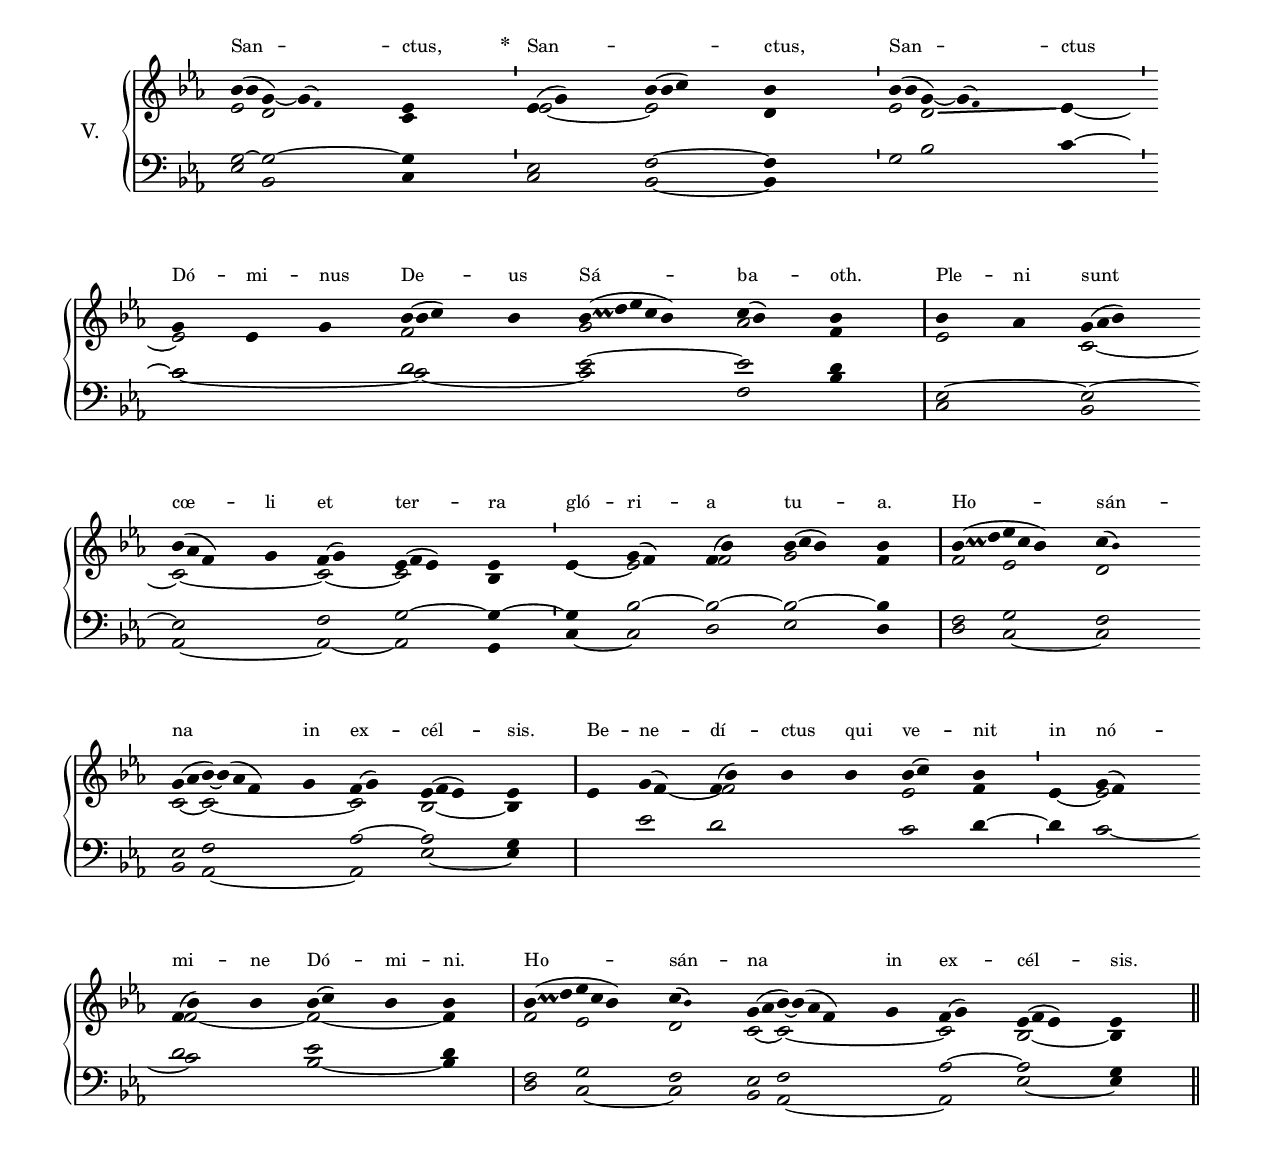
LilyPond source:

\version "2.18"
\include "gregorian.ly"
\include "noh2.ily"

%Page reference: page v.94
%(volume.page)

%Proofed 3/14

global = {
 \key ees \major
 \cadenzaOn 
 \override Glissando #'thickness = #2.0
}

chantText = \lyricmode {
San -- ctus, 
\set stanza = " * " San -- _ ctus, San -- ctus Dó -- mi -- nus De -- us Sá -- ba -- oth. 
Ple -- ni sunt cœ -- li et ter -- ra gló -- ri -- a tu -- a. 
Ho -- sán -- na in ex -- cél -- sis. 
Be -- ne -- dí -- ctus qui ve -- nit in nó -- mi -- ne Dó -- mi -- ni. 
Ho -- sán -- na in ex -- cél -- sis. }

chantMusic = {
\tieDown   bes'4 ( bes'4 g'4) ~ g'4 ( \once \tweak #'font-size #-4 f' ) ees'4 \divisioMinima
 ees'4 ( g'4) bes'4 ( bes'4 c''4) bes'4 \divisioMinima
 bes'4 ( bes'4 g'4) ~ g'4 ( \once \tweak #'font-size #-4 f' ) ees'4 \divisioMinima
 \forceBreak
 g'4 ees'4 g'4 bes'4 ( bes'4 c''4) bes'4 bes'4 ( \quil c'' d''4 ees''4 c''4 bes'4) c''4 ( bes'4) bes'4 \divisioMaxima
 bes'4  aes'4  g'4 ( aes'4 bes'4) \forceBreak
  bes'4 ( aes'4 f'4) g'4 f'4 ( g'4) ees'4 ( f'4 ees'4) ees'4 \divisioMinima
 ees'4 g'4 ( f'4) f'4 ( bes'4) bes'4 ( c''4 bes'4) bes'4 \divisioMaxima
 bes'4 ( \quil c'' d''4 ees''4 c''4 bes'4) c''4 ( \once \tweak #'font-size #-4 bes' ) \forceBreak
  g'4 ( aes'4 bes'4) ~ bes'4 ( aes'4 f'4) g'4 f'4 ( g'4) ees'4 ( f'4 ees'4) ees'4 \divisioMaxima
 ees'4 g'4 ( f'4) f'4 ( bes'4) bes'4 bes'4 bes'4 ( c''4) bes'4 \divisioMinima
 ees'4 g'4 ( f'4) \forceBreak
 f'4 ( bes'4) bes'4 bes'4 ( c''4) bes'4 bes'4 \divisioMaxima
 bes'4 ( \quil c'' d''4 ees''4 c''4 bes'4) c''4 ( \once \tweak #'font-size #-4 bes' )  g'4 ( aes'4 bes'4) ~ bes'4 ( aes'4 f'4) g'4 f'4 ( g'4) ees'4 ( f'4 ees'4) ees'4 \finalis

}

altoMusic = {
ees'2 d'2*3/2 c'4 \divisioMinima
ees'2 ~ ees'2*3/2 d'4 \divisioMinima
ees'2 d'2*3/2 -\tweak Glissando.Y-offset #-0.8 \glissando ees'4 ~ \divisioMinima
ees'2*3/2 f'2*4/2 g'2*6/2 aes'2 f'4 \divisioMaxima
ees'2 c'2*3/2 ~ c'2*4/2 ~ c'2 ~ c'2*3/2 bes4 \divisioMinima
ees'4 ~ ees'2 f'2 g'2*3/2 f'4 \divisioMaxima
f'2*3/2 ees'2*3/2 d'2 c'2 ~ c'2*5/2 ~ c'2 bes2*3/2 ~ bes4 \divisioMaxima
r2 f'4 ~ f'2*4/2 ees'2 f'4 \divisioMinima
ees'4 ~ ees'2 f'2*3/2 ~ f'2*3/2 ~ f'4 \divisioMaxima
f'2*3/2 ees'2*3/2 d'2 c'2 ~ c'2*5/2 ~ c'2 bes2*3/2 ~ bes4 \finalis
}

tenorMusic = {
g2 ~ g2*3/2 ~ g4 \divisioMinima
ees2 f2*3/2 ~ f4 \divisioMinima
g2 bes2*3/2 c'4 ~ \divisioMinima
c'2*3/2 d'2*4/2 ees'2*6/2 ~ ees'2 d'4 \divisioMaxima
ees2 ~ ees2*3/2 ~ ees2*4/2 f2 g2*3/2 ~ g4 ~ \divisioMinima
g4 bes2 ~ bes2 ~ bes2*3/2 ~ bes4 \divisioMaxima
f2*3/2 g2*3/2 f2 ees2 f2*5/2 aes2 ~ aes2*3/2 g4 \divisioMaxima
r4 ees'2 d'2*4/2 c'2 d'4 ~ \divisioMinima
d'4 r2 d'2*3/2 ees'2*3/2 d'4 \divisioMaxima
f2*3/2 g2*3/2 f2 ees2 f2*5/2 aes2 ~ aes2*3/2 g4 \finalis
}

bassMusic = {
ees2 bes,2*3/2 c4 \divisioMinima
c2 bes,2*3/2 ~ bes,4 \divisioMinima
r2*6/2 \divisioMinima
c'2*3/2 ~ c'2*4/2 ~ c'2*6/2 f2 bes4 \divisioMaxima
c2 bes,2*3/2 aes,2*4/2 ~ aes,2 ~ aes,2*3/2 g,4 \divisioMinima
c4 ~ c2 d2 ees2*3/2 d4 \divisioMaxima
d2*3/2 c2*3/2 ~ c2 bes,2 aes,2*5/2 ~ aes,2 ees2*3/2 ~ ees4 \divisioMaxima
r2*10/2 \divisioMinima
r4 c'2 ~ c'2*3/2 bes2*3/2 ~ bes4 \divisioMaxima
d2*3/2 c2*3/2 ~ c2 bes,2 aes,2*5/2 ~ aes,2 ees2*3/2 ~ ees4 \finalis
}

voiceLines = {
\voiceLineStyle


}

\score{
  <<
    \new Lyrics
    \new GrandStaff <<
      \set GrandStaff.autoBeaming = ##f
      \set GrandStaff.instrumentName = \markup \center-column {
        "V."
      }
      \new Staff = up <<
        \new Voice = "chant" {
          \voiceOne \global \chantMusic
        }
        \new Voice {
          \voiceTwo \global \altoMusic
        }
      >>

      \new Staff = down <<
        \clef bass
        \new Voice {
          \voiceOne \global \tenorMusic
        }
        \new Voice {
          \voiceTwo \global \bassMusic
        }
	\new Voice {
        \voiceThree \global \voiceLines
        }
      >>
    >>
    \context Lyrics {
      \lyricsto chant {
      \chantText
    }
    }
  >>
  \layout{
  }
  
}
